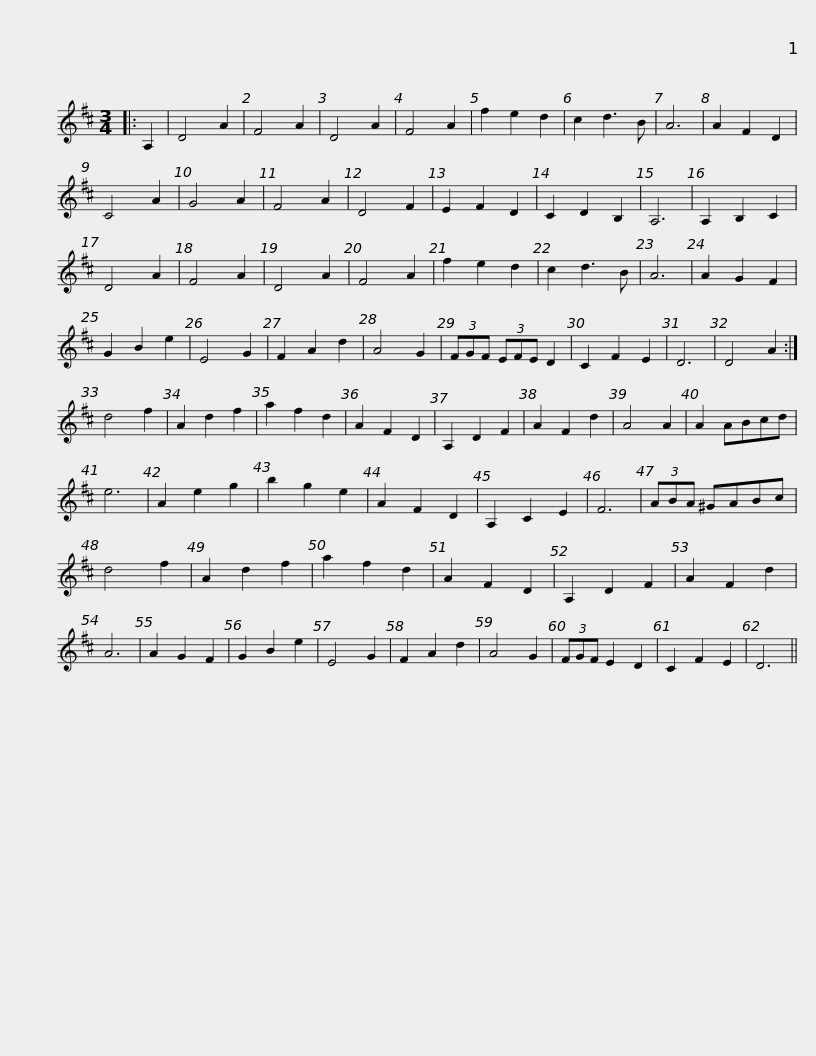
X:1
L:1/8
M:3/4
I:linebreak $
K:D
V:1 treble
V:1
|: A,2 | D4 A2 | F4 A2 | D4 A2 | F4 A2 | %5
 f2 e2 d2 | c2 d3 B | A6 | A2 F2 D2 | C4 A2 | %10
 G4 A2 | F4 A2 | D4 F2 | E2 F2 D2 | C2 D2 B,2 |$ %15
 A,6 | A,2 B,2 C2 | D4 A2 | F4 A2 | D4 A2 | %20
 F4 A2 | f2 e2 d2 | c2 d3 B | A6 | A2 G2 F2 | %25
 G2 B2 e2 | E4 G2 | F2 A2 d2 | A4 G2 |$ (3FGF (3EFE D2 | %30
 C2 F2 E2 | D6 | D4 A2 :| d4 f2 | A2 d2 f2 | %35
 a2 f2 d2 | A2 F2 D2 | A,2 D2 F2 | A2 F2 d2 | A4 A2 | %40
 A2 ABcd |$ e6 | A2 e2 g2 | b2 g2 e2 | A2 F2 D2 | %45
 A,2 C2 E2 | F6 | (3ABA ^GABc | d4 f2 | A2 d2 f2 | %50
 a2 f2 d2 | A2 F2 D2 | A,2 D2 F2 |$ A2 F2 d2 | A6 | %55
 A2 G2 F2 | G2 B2 e2 | E4 G2 | F2 A2 d2 | A4 G2 | %60
 (3FGF E2 D2 | C2 F2 E2 | D6 || %63
